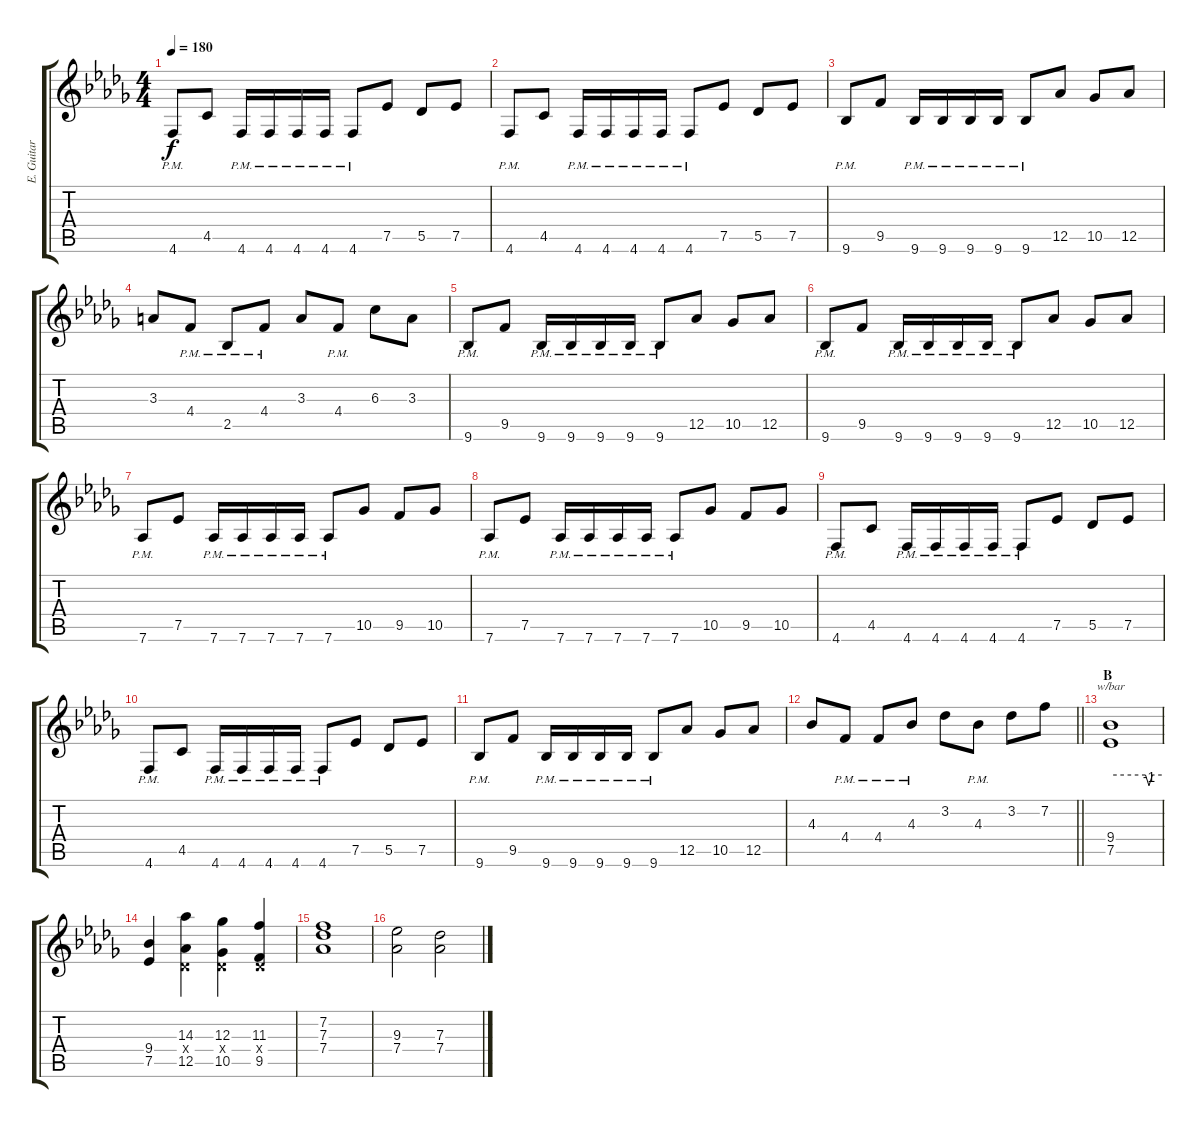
\track ("E. Guitar II" "E. Guitar ") {instrument overdrivenguitar}
\staff {score tabs}
\tuning (Eb4 Bb3 Gb3 Db3 Ab2 Db2) {hide}
\ts (4 4)
\tempo 180
\clef g2
\ks db
4.6{pm}.8{dy f} 4.5.8 4.6{pm}.16 4.6{pm}.16 4.6{pm}.16 4.6{pm}.16 4.6{pm}.8 7.5.8 5.5.8 7.5.8 |
4.6{pm}.8 4.5.8 4.6{pm}.16 4.6{pm}.16 4.6{pm}.16 4.6{pm}.16 4.6{pm}.8 7.5.8 5.5.8 7.5.8 |
9.6{pm}.8 9.5.8 9.6{pm}.16 9.6{pm}.16 9.6{pm}.16 9.6{pm}.16 9.6{pm}.8 12.5.8 10.5.8 12.5.8 |
3.3.8 4.4{pm}.8 2.5{pm}.8 4.4{pm}.8 3.3.8 4.4{pm}.8 6.3.8 3.3.8 |
9.6{pm}.8 9.5.8 9.6{pm}.16 9.6{pm}.16 9.6{pm}.16 9.6{pm}.16 9.6{pm}.8 12.5.8 10.5.8 12.5.8 |
9.6{pm}.8 9.5.8 9.6{pm}.16 9.6{pm}.16 9.6{pm}.16 9.6{pm}.16 9.6{pm}.8 12.5.8 10.5.8 12.5.8 |
7.6{pm}.8 7.5.8 7.6{pm}.16 7.6{pm}.16 7.6{pm}.16 7.6{pm}.16 7.6{pm}.8 10.5.8 9.5.8 10.5.8 |
7.6{pm}.8 7.5.8 7.6{pm}.16 7.6{pm}.16 7.6{pm}.16 7.6{pm}.16 7.6{pm}.8 10.5.8 9.5.8 10.5.8 |
4.6{pm}.8 4.5.8 4.6{pm}.16 4.6{pm}.16 4.6{pm}.16 4.6{pm}.16 4.6{pm}.8 7.5.8 5.5.8 7.5.8 |
4.6{pm}.8 4.5.8 4.6{pm}.16 4.6{pm}.16 4.6{pm}.16 4.6{pm}.16 4.6{pm}.8 7.5.8 5.5.8 7.5.8 |
9.6{pm}.8 9.5.8 9.6{pm}.16 9.6{pm}.16 9.6{pm}.16 9.6{pm}.16 9.6{pm}.8 12.5.8 10.5.8 12.5.8 |
\barLineRight lightlight
4.3.8 4.4{pm}.8 4.4{pm}.8 4.3{pm}.8 3.2.8 4.3{pm}.8 3.2.8 7.2.8 |
\section ("" "B")
(9.4 7.5).1{tbe (custom default 0 0 41 0 45 -4 49 0 60 0)} |
(9.4 7.5).4 (14.3 0.4{x} 12.5).4 (12.3 0.4{x} 10.5).4 (11.3 0.4{x} 9.5).4 |
(7.2 7.3 7.4).1 |
(9.3 7.4).2 (7.3 7.4).2
